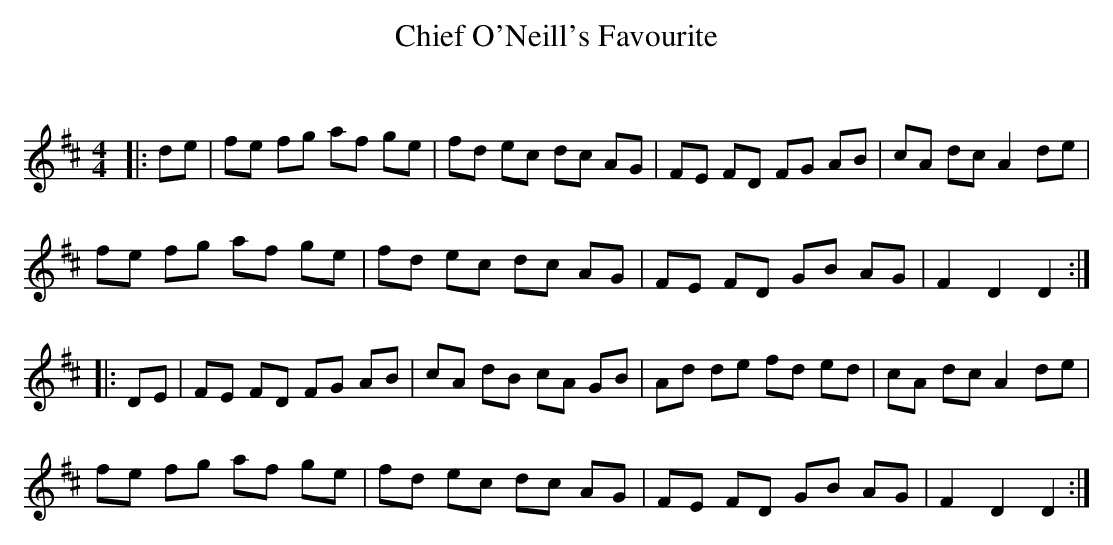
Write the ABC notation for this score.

X:1
T: Chief O'Neill's Favourite
C:
Q: 232
K:D
M:4/4
L:1/8
|:de|fe fg af ge|fd ec dc AG|FE FD FG AB|cA dc A2 de|
fe fg af ge|fd ec dc AG|FE FD GB AG|F2 D2 D2:|
|:DE|FE FD FG AB|cA dB cA GB|Ad de fd ed|cA dc A2 de|
fe fg af ge|fd ec dc AG|FE FD GB AG|F2 D2 D2:|
